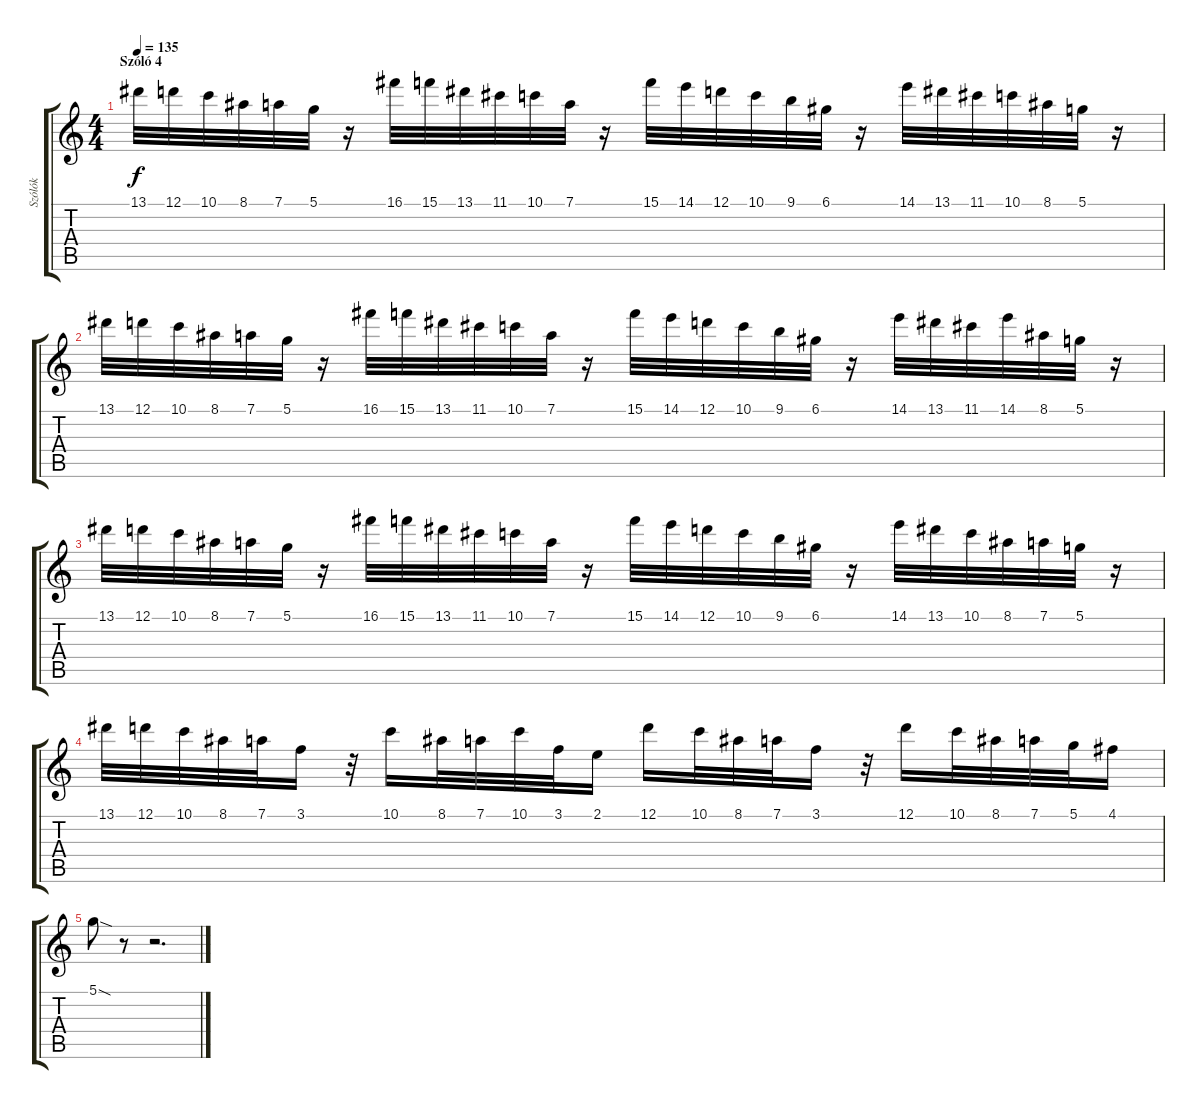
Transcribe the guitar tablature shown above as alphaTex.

\track ("Szólók" "Szólók") {instrument overdrivenguitar}
\staff {score tabs}
\tuning (D4 A3 F3 C3 G2 D2) {hide}
\ts (4 4)
\section ("" "Szóló 4")
\tempo 135
\clef g2
\ks c
13.1.32{dy f} 12.1.32 10.1.32 8.1.32 7.1.32 5.1.32 r.16 16.1.32 15.1.32 13.1.32 11.1.32 10.1.32 7.1.32 r.16 15.1.32 14.1.32 12.1.32 10.1.32 9.1.32 6.1.32 r.16 14.1.32 13.1.32 11.1.32 10.1.32 8.1.32 5.1.32 r.16 |
13.1.32 12.1.32 10.1.32 8.1.32 7.1.32 5.1.32 r.16 16.1.32 15.1.32 13.1.32 11.1.32 10.1.32 7.1.32 r.16 15.1.32 14.1.32 12.1.32 10.1.32 9.1.32 6.1.32 r.16 14.1.32 13.1.32 11.1.32 14.1.32 8.1.32 5.1.32 r.16 |
13.1.32 12.1.32 10.1.32 8.1.32 7.1.32 5.1.32 r.16 16.1.32 15.1.32 13.1.32 11.1.32 10.1.32 7.1.32 r.16 15.1.32 14.1.32 12.1.32 10.1.32 9.1.32 6.1.32 r.16 14.1.32 13.1.32 10.1.32 8.1.32 7.1.32 5.1.32 r.16 |
13.1.32 12.1.32 10.1.32 8.1.32 7.1.32 3.1.16 r.32 10.1.16 8.1.32 7.1.32 10.1.32 3.1.32 2.1.16 12.1.16 10.1.32 8.1.32 7.1.32 3.1.16 r.32 12.1.16 10.1.32 8.1.32 7.1.32 5.1.32 4.1.16 |
5.1{sod}.8 r.8 r.2{d}
